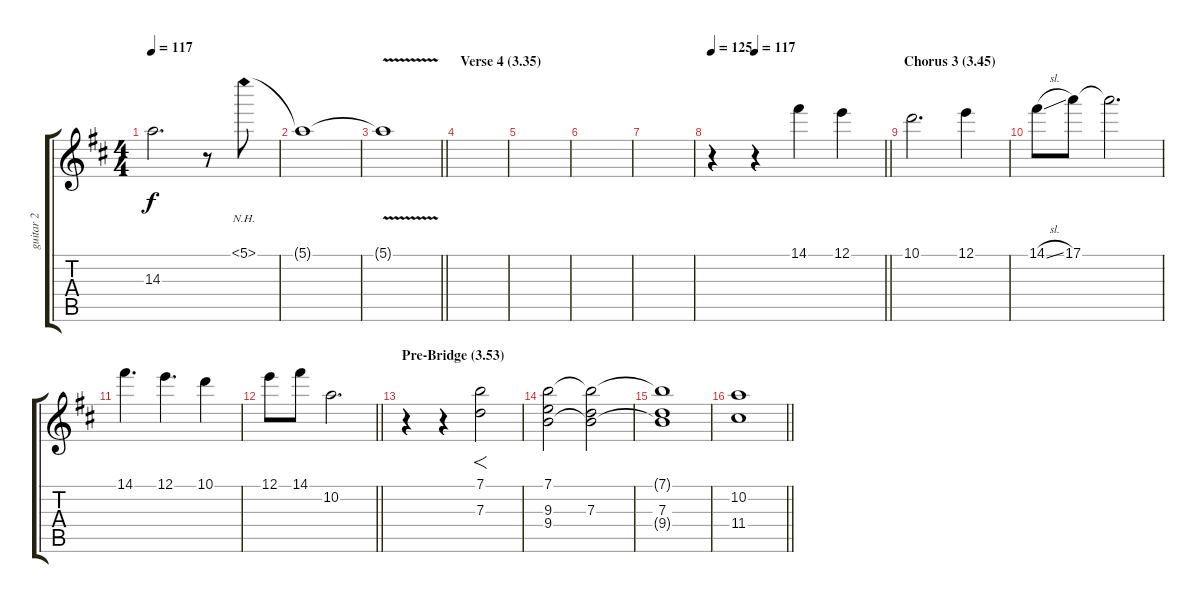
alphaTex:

\track ("guitar 2" "guitar 2") {instrument overdrivenguitar}
\staff {score tabs}
\tuning (E4 B3 G3 D3 A2 E2) {hide}
\ts (4 4)
\tempo 117
\clef g2
\ks d
14.3{t}.2{d dy f} r.8 5.1{nh}.8 |
5.1{t}.1 |
\barLineRight lightlight
5.1{v t}.1 |
\section ("" "Verse 4 (3.35)")
|
|
|
|
\tempo 125
\tempo (117 0.25)
\barLineRight lightlight
r.4 r.4 14.1.4 12.1.4 |
\section ("" "Chorus 3 (3.45)")
10.1.2{d} 12.1.4 |
14.1{sl}.8 17.1.8 17.1{t}.2{d} |
14.1.4{d} 12.1.4{d} 10.1.4 |
\barLineRight lightlight
12.1.8 14.1.8 10.2.2{d} |
\section ("" "Pre-Bridge (3.53)")
r.4 r.4 (7.1 7.3).2{f} |
(7.1 9.3 9.4).2 (7.1{t} 7.3 9.4{t}).2 |
(7.1{t} 7.3 9.4{t}).1 |
\barLineRight lightlight
(10.2 11.4).1
